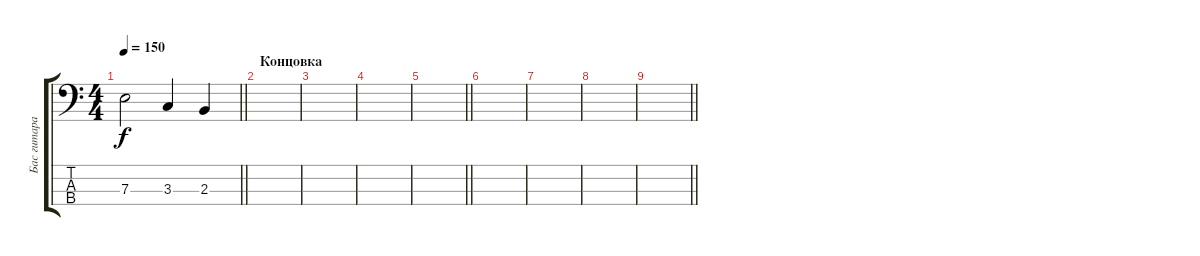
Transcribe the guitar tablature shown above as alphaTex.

\track ("Бас гитара" "Бас гитара") {instrument electricbassfinger}
\staff {score tabs}
\tuning (G2 D2 A1 E1) {hide}
\ts (4 4)
\tempo 150
\clef f4
\barLineRight lightlight
\ks c
7.3.2{dy f} 3.3.4 2.3.4 |
\section ("" "Концовка")
|
|
|
\barLineRight lightlight
|
|
|
|
\barLineRight lightlight
